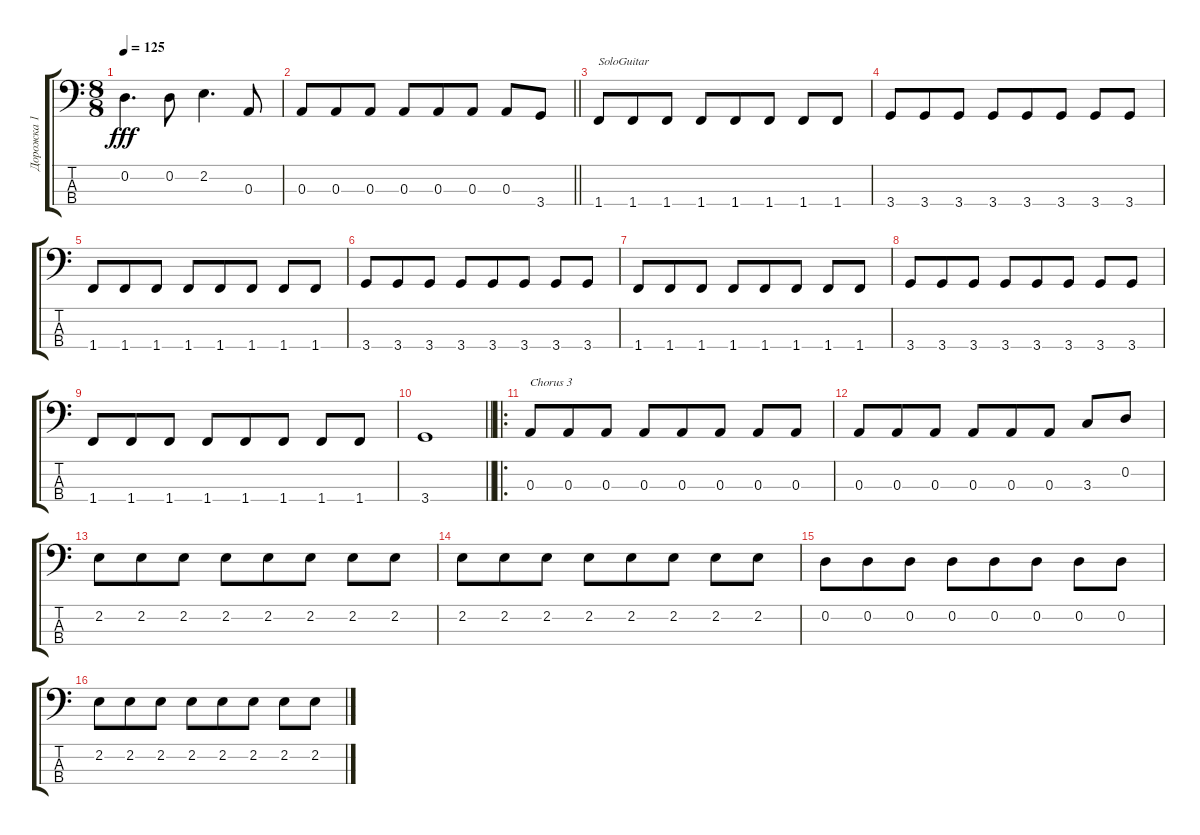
\track ("Дорожка 1" "Дорожка 1") {instrument acousticguitarsteel}
\staff {score tabs}
\tuning (G2 D2 A1 E1) {hide}
\ts (8 8)
\tempo 125
\clef f4
\ks c
0.2.4{d dy fff} 0.2.8 2.2.4{d} 0.3.8 |
\barLineRight lightlight
0.3.8 0.3.8 0.3.8 0.3.8 0.3.8 0.3.8 0.3.8 3.4.8 |
1.4.8{txt "SoloGuitar"} 1.4.8 1.4.8 1.4.8 1.4.8 1.4.8 1.4.8 1.4.8 |
3.4.8 3.4.8 3.4.8 3.4.8 3.4.8 3.4.8 3.4.8 3.4.8 |
1.4.8 1.4.8 1.4.8 1.4.8 1.4.8 1.4.8 1.4.8 1.4.8 |
3.4.8 3.4.8 3.4.8 3.4.8 3.4.8 3.4.8 3.4.8 3.4.8 |
1.4.8 1.4.8 1.4.8 1.4.8 1.4.8 1.4.8 1.4.8 1.4.8 |
3.4.8 3.4.8 3.4.8 3.4.8 3.4.8 3.4.8 3.4.8 3.4.8 |
1.4.8 1.4.8 1.4.8 1.4.8 1.4.8 1.4.8 1.4.8 1.4.8 |
\barLineRight lightlight
3.4.1 |
\ro
0.3.8{txt "Chorus 3"} 0.3.8 0.3.8 0.3.8 0.3.8 0.3.8 0.3.8 0.3.8 |
0.3.8 0.3.8 0.3.8 0.3.8 0.3.8 0.3.8 3.3.8 0.2.8 |
2.2.8 2.2.8 2.2.8 2.2.8 2.2.8 2.2.8 2.2.8 2.2.8 |
2.2.8 2.2.8 2.2.8 2.2.8 2.2.8 2.2.8 2.2.8 2.2.8 |
0.2.8 0.2.8 0.2.8 0.2.8 0.2.8 0.2.8 0.2.8 0.2.8 |
2.2.8 2.2.8 2.2.8 2.2.8 2.2.8 2.2.8 2.2.8 2.2.8
